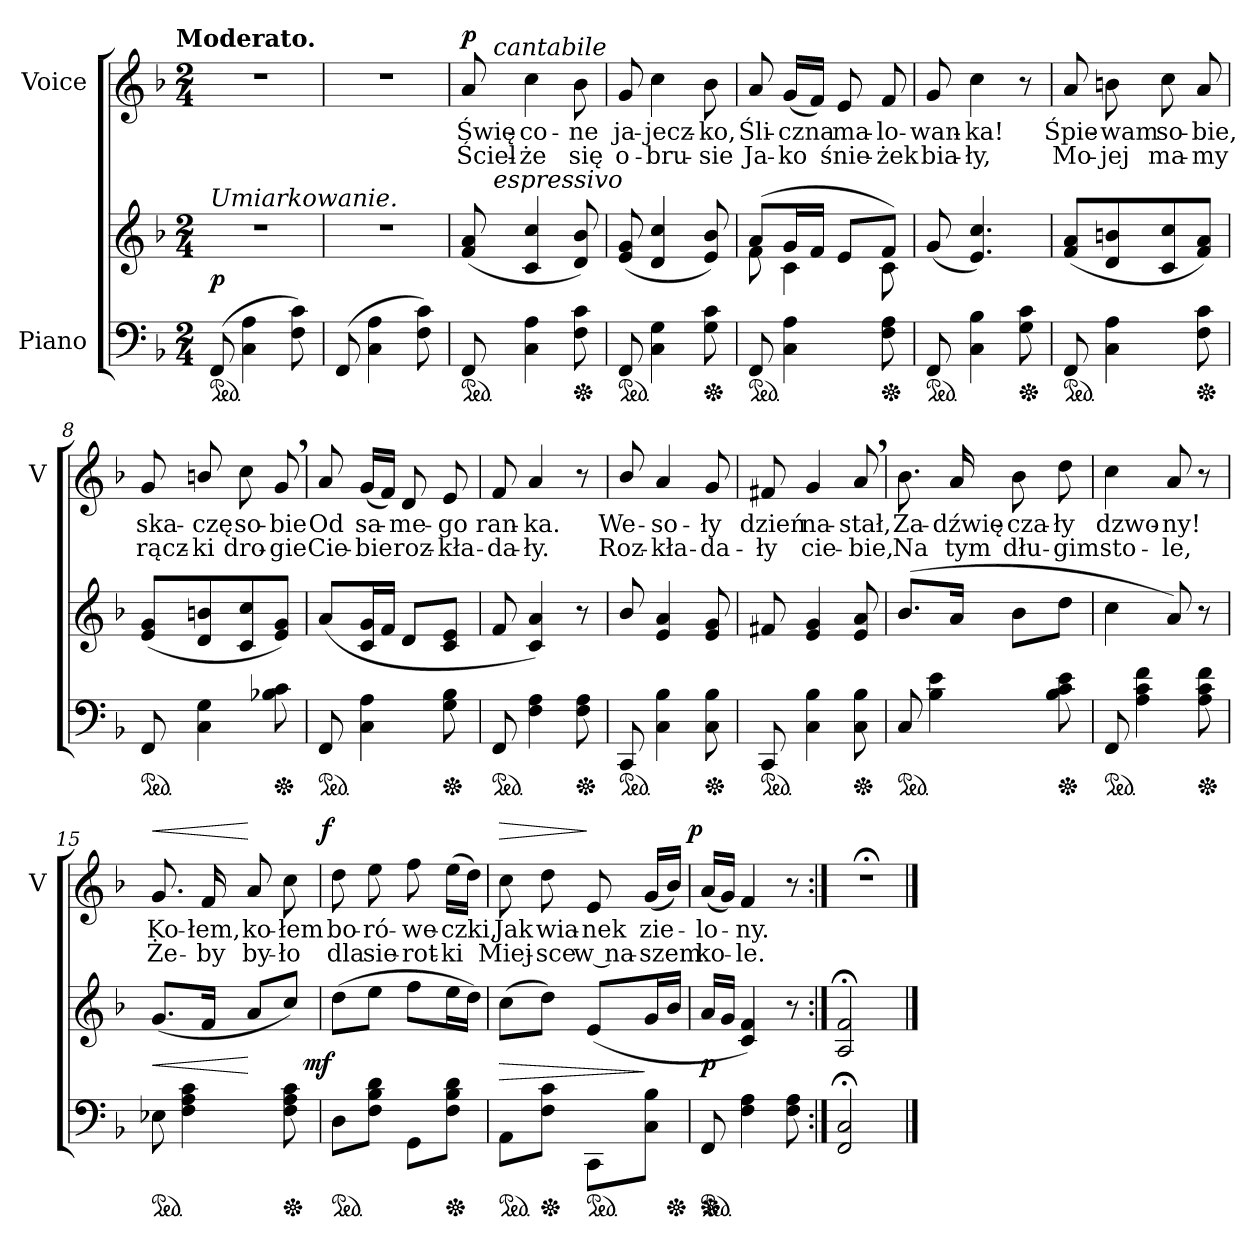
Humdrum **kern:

**kern	**kern	**dynam	**kern	**text	**text	**dynam
*part2	*part2	*part2	*part1	*part1	*part1	*part1
*staff3	*staff2	*staff2/3	*staff1	*staff1	*staff1	*staff1
*I"Piano	*	*	*I"Voice	*	*	*
*	*	*	*I'V	*	*	*
*clefF4	*clefG2	*	*clefG2	*	*	*
*k[b-]	*k[b-]	*	*k[b-]	*	*	*
*F:	*F:	*	*F:	*	*	*
!!LO:TX:omd:t=Moderato.
*M2/4	*M2/4	*	*M2/4	*	*	*
=1	=1	=1	=1	=1	=1	=1
!	!LO:TX:a:i:t=Umiarkowanie.	!	!	!	!	!
*ped	*	*	*	*	*	*
(8FF/	2r	p	2r	.	.	.
4C\ 4A\	.	.	.	.	.	.
8F\ 8c\)	.	.	.	.	.	.
=2	=2	=2	=2	=2	=2	=2
(8FF/	2r	.	2r	.	.	.
4C\ 4A\	.	.	.	.	.	.
8F\ 8c\)	.	.	.	.	.	.
=3	=3	=3	=3	=3	=3	=3
!	!	!	!	!	!	!LO:DY:a
*	*^	*	*^	*	*	*
*ped	*	*	*	*	*	*	*	*
8FF/	(8f/ 8a/	16ryy	.	8a/	16ryy	Świę-	Ściel-	p
!	!	!	!	!	!LO:TX:a:i:t=cantabile	!	!	!
!	!	!LO:TX:a:i:t=espressivo	!	!	!	!	!	!
.	.	4..ryy	.	.	4..ryy	.	.	.
4C\ 4A\	4c/ 4cc/	.	.	4cc\	.	-co-	-że	.
*Xped	*	*	*	*	*	*	*	*
8F\ 8c\	8d/ 8b-/)	.	.	8b-\	.	-ne	się	.
*	*v	*v	*	*	*	*	*	*
*	*	*	*v	*v	*	*	*
=4	=4	=4	=4	=4	=4	=4
*ped	*	*	*	*	*	*
8FF/	(8e/ 8g/	.	8g/	ja-	o-	.
4C\ 4G\	4d/ 4cc/	.	4cc\	-jecz-	-bru-	.
*Xped	*	*	*	*	*	*
8G\ 8c\	8e/ 8b-/)	.	8b-\	-ko,	-sie	.
=5	=5	=5	=5	=5	=5	=5
*	*^	*	*	*	*	*
*ped	*	*	*	*	*	*	*
8FF/	(8a/L	8f\	.	8a/	Śli-	Ja-	.
4C\ 4A\	16g/L	4c\	.	(16g/LL	-czna	-ko	.
.	16f/JJ	.	.	16f/JJ)	.	.	.
.	8e/L	.	.	8e/	ma-	śnie-	.
*Xped	*	*	*	*	*	*	*
8F\ 8A\	8f/J)	8c\	.	8f/	-lo-	-żek	.
*	*v	*v	*	*	*	*	*
=6	=6	=6	=6	=6	=6	=6
*ped	*	*	*	*	*	*
8FF/	(>8g/	.	8g/	-wan-	bia-	.
4C\ 4B-\	4.e/ 4.cc/)	.	4cc\	-ka!	-ły,	.
*Xped	*	*	*	*	*	*
8G\ 8c\	.	.	8r	.	.	.
=7	=7	=7	=7	=7	=7	=7
*ped	*	*	*	*	*	*
8FF/	(>8f/ 8a/L	.	8a/	Śpie-	Mo-	.
4C\ 4A\	8d/ 8bn/	.	8bn\	-wam	-jej	.
.	8c/ 8cc/	.	8cc\	so-	ma-	.
*Xped	*	*	*	*	*	*
8F\ 8c\	8f/ 8a/J)	.	8a/	-bie,	-my	.
=8	=8	=8	=8	=8	=8	=8
*ped	*	*	*	*	*	*
8FF/	(>8e/ 8g/L	.	8g/	ska-	rącz-	.
4C\ 4G\	8d/ 8bn/	.	8bn/	-czę	-ki	.
.	8c/ 8cc/	.	8cc\	so-	dro-	.
*Xped	*	*	*	*	*	*
8B-X\ 8c\	8e/ 8g/J)	.	8g,/	-bie	-gie	.
=9	=9	=9	=9	=9	=9	=9
*ped	*	*	*	*	*	*
8FF/	(>8a/L	.	8a/	Od	Cie-	.
4C\ 4A\	16c/ 16g/L	.	(16g/LL	sa-	-bie	.
.	16f/JJ	.	16f/JJ)	.	.	.
.	8d/L	.	8d/	-me-	roz-	.
*Xped	*	*	*	*	*	*
8G\ 8B-\	8c/ 8e/J	.	8e/	-go	-kła-	.
=10	=10	=10	=10	=10	=10	=10
*ped	*	*	*	*	*	*
8FF/	8f/	.	8f/	ran-	-da-	.
4F\ 4A\	4c/ 4a/)	.	4a/	-ka.	-ły.	.
*Xped	*	*	*	*	*	*
8F\ 8A\	8r	.	8r	.	.	.
=11	=11	=11	=11	=11	=11	=11
*ped	*	*	*	*	*	*
8CC/	8b-/	.	8b-/	We-	Roz-	.
4C\ 4B-\	4e/ 4a/	.	4a/	-so-	-kła-	.
*Xped	*	*	*	*	*	*
8C\ 8B-\	8e/ 8g/	.	8g/	-ły	-da-	.
=12	=12	=12	=12	=12	=12	=12
*ped	*	*	*	*	*	*
8CC/	8f#X/	.	8f#X/	dzień	-ły	.
4C\ 4B-\	4e/ 4g/	.	4g/	na-	cie-	.
*Xped	*	*	*	*	*	*
8C\ 8B-\	8e/ 8a/	.	8a,/	-stał,	-bie,	.
=13	=13	=13	=13	=13	=13	=13
*ped	*	*	*	*	*	*
8C/	(8.b-/L	.	8.b-\	Za-	Na	.
4B-\ 4e\	.	.	.	.	.	.
.	16a/Jk	.	16a/	-dźwię-	tym	.
.	8b-\L	.	8b-\	-cza-	dłu-	.
*Xped	*	*	*	*	*	*
8B-\ 8c\ 8e\	8dd\J	.	8dd\	-ły	-gim	.
=14	=14	=14	=14	=14	=14	=14
*ped	*	*	*	*	*	*
8FF/	4cc\	.	4cc\	dzwo-	sto-	.
4A\ 4c\ 4f\	.	.	.	.	.	.
.	8a/)	.	8a/	-ny!	-le,	.
*Xped	*	*	*	*	*	*
8A\ 8c\ 8f\	8r	.	8r	.	.	.
=15	=15	=15	=15	=15	=15	=15
!	!	!	!	!	!	!LO:HP:a
*ped	*	*	*	*	*	*
8E-X\	(>8.g/L	<	8.g/	Ko-	Że-	<
4F\ 4A\ 4c\	.	.	.	.	.	.
.	16f/Jk	.	16f/	-łem,	-by	.
.	8a/L	[	8a/	ko-	by-	[
*Xped	*	*	*	*	*	*
8F\ 8A\ 8c\	8cc/J)	.	8cc\	-łem	-ło	.
=16	=16	=16	=16	=16	=16	=16
!	!	!LO:DY:rj	!	!	!	!LO:DY:a:rj
*ped	*	*	*	*	*	*
8D\L	(8dd\L	mf	8dd\	bo-	dla	f
8F\ 8B-\ 8d\J	8ee\J	.	8ee\	-ró-	sie-	.
8GG\L	8ff\L	.	8ff\	-we-	-rot-	.
*Xped	*	*	*	*	*	*
8F\ 8B-\ 8d\J	16ee\L	.	(16ee\LL	-czki,	-ki	.
.	16dd\JJ)	.	16dd\JJ)	.	.	.
=17	=17	=17	=17	=17	=17	=17
!	!	!	!	!	!	!LO:HP:a
*ped	*	*	*	*	*	*
8AA\L	(8cc\L	>	8cc\	Jak	Miej-	>
*Xped	*	*	*	*	*	*
8F\ 8c\J	8dd\J)	.	8dd\	wia-	-sce	.
*ped	*	*	*	*	*	*
8CC\L	(8e/L	.	8e/	-nek	w na-	]
8C\ 8B-\J	16g/L	]	(16g/LL	zie-	-szem	.
*Xped	*	*	*	*	*	*
.	16b-/JJ	.	16b-/JJ)	.	.	.
=18	=18	=18	=18	=18	=18	=18
!	!	!	!	!	!	!LO:DY:a:rj
*ped	*	*	*	*	*	*
*Xped	*	*	*	*	*	*
8FF/	16a/LL	p	(16a/LL	-lo-	ko-	p
.	16g/JJ	.	16g/JJ)	.	.	.
4F\ 4A\	4c/ 4f/)	.	4f/	-ny.	-le.	.
8F\ 8A\	8r	.	8r	.	.	.
=19:|!	=19:|!	=19:|!	=19:|!	=19:|!	=19:|!	=19:|!
2FF;</ 2C;</	2A;</ 2f;</	.	2r;<	.	.	.
==	==	==	==	==	==	==
*-	*-	*-	*-	*-	*-	*-
